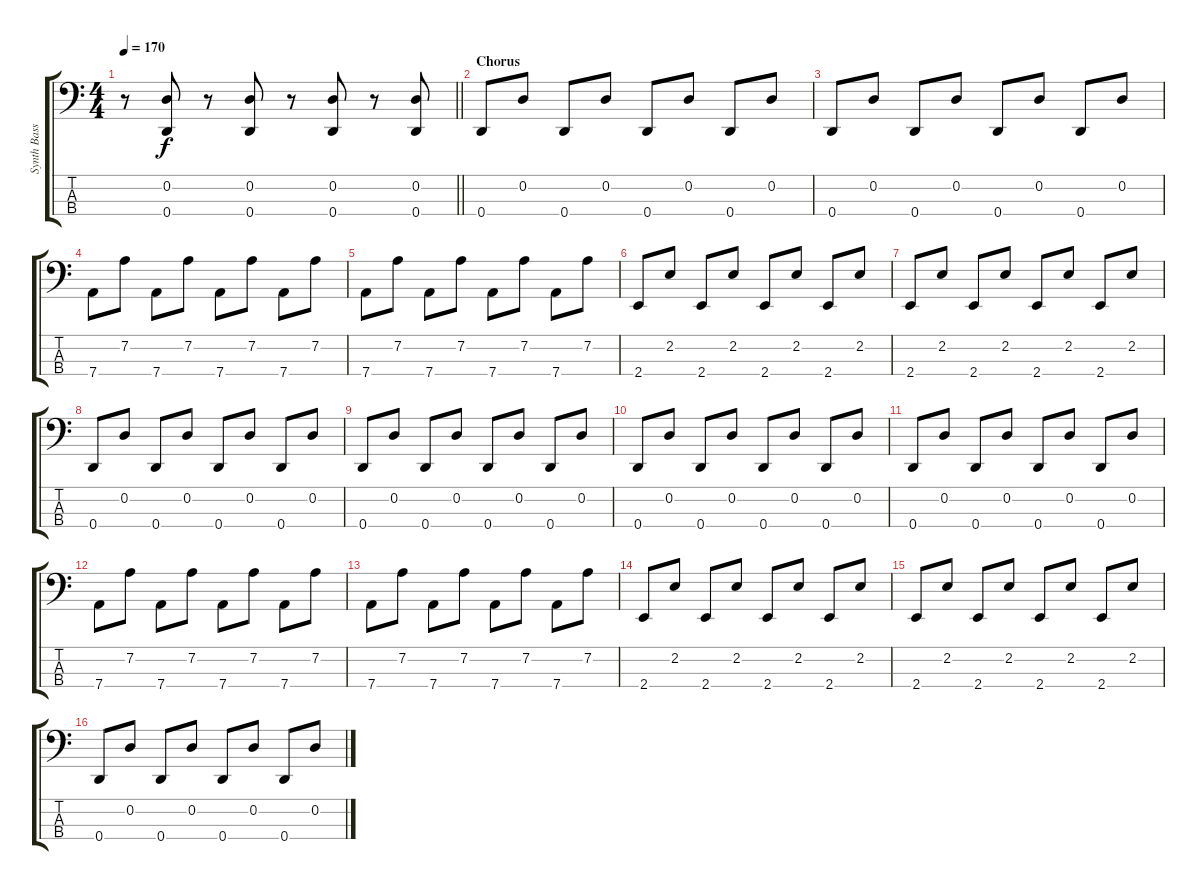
\track ("Synth Bass" "Synth Bass") {instrument synthbass1}
\staff {score tabs}
\tuning (G2 D2 A1 D1) {hide}
\ts (4 4)
\tempo 170
\clef f4
\barLineRight lightlight
\ks c
r.8{dy f} (0.2 0.4).8 r.8 (0.2 0.4).8 r.8 (0.2 0.4).8 r.8 (0.2 0.4).8 |
\section ("" "Chorus")
0.4.8 0.2.8 0.4.8 0.2.8 0.4.8 0.2.8 0.4.8 0.2.8 |
0.4.8 0.2.8 0.4.8 0.2.8 0.4.8 0.2.8 0.4.8 0.2.8 |
7.4.8 7.2.8 7.4.8 7.2.8 7.4.8 7.2.8 7.4.8 7.2.8 |
7.4.8 7.2.8 7.4.8 7.2.8 7.4.8 7.2.8 7.4.8 7.2.8 |
2.4.8 2.2.8 2.4.8 2.2.8 2.4.8 2.2.8 2.4.8 2.2.8 |
2.4.8 2.2.8 2.4.8 2.2.8 2.4.8 2.2.8 2.4.8 2.2.8 |
0.4.8 0.2.8 0.4.8 0.2.8 0.4.8 0.2.8 0.4.8 0.2.8 |
0.4.8 0.2.8 0.4.8 0.2.8 0.4.8 0.2.8 0.4.8 0.2.8 |
0.4.8 0.2.8 0.4.8 0.2.8 0.4.8 0.2.8 0.4.8 0.2.8 |
0.4.8 0.2.8 0.4.8 0.2.8 0.4.8 0.2.8 0.4.8 0.2.8 |
7.4.8 7.2.8 7.4.8 7.2.8 7.4.8 7.2.8 7.4.8 7.2.8 |
7.4.8 7.2.8 7.4.8 7.2.8 7.4.8 7.2.8 7.4.8 7.2.8 |
2.4.8 2.2.8 2.4.8 2.2.8 2.4.8 2.2.8 2.4.8 2.2.8 |
2.4.8 2.2.8 2.4.8 2.2.8 2.4.8 2.2.8 2.4.8 2.2.8 |
0.4.8 0.2.8 0.4.8 0.2.8 0.4.8 0.2.8 0.4.8 0.2.8
